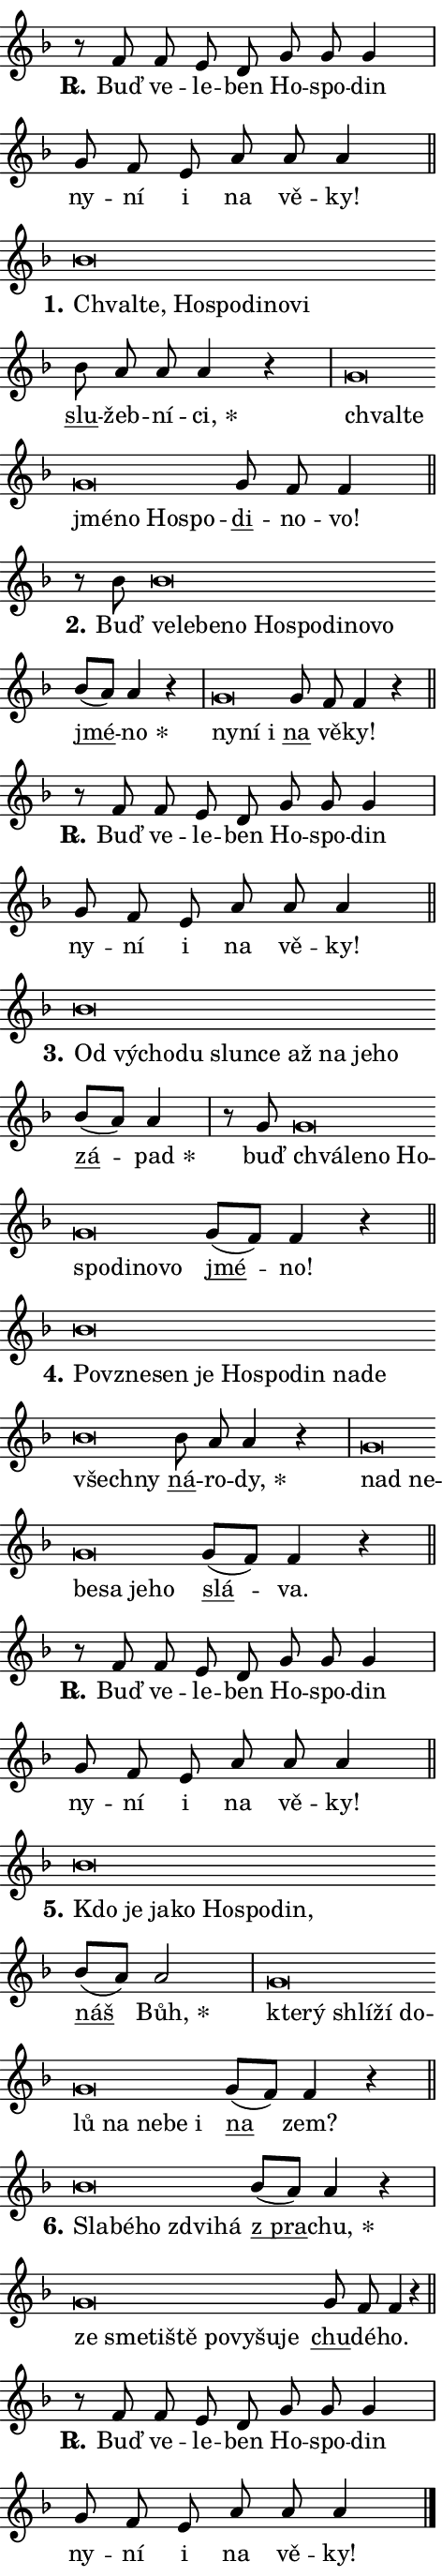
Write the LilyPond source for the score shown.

\version "2.24.0"
\header { tagline = "" }
\paper {
  indent = 0\cm
  top-margin = 0\cm
  right-margin = 0.13\cm % to fit lyric hyphens
  bottom-margin = 0\cm
  left-margin = 0\cm
  paper-width = 8\cm
  page-breaking = #ly:one-page-breaking
  system-system-spacing.basic-distance = #11
  score-system-spacing.basic-distance = #11
  ragged-last = ##f
}


%% Author: Thomas Morley
%% https://lists.gnu.org/archive/html/lilypond-user/2020-05/msg00002.html
#(define (line-position grob)
"Returns position of @var[grob} in current system:
   @code{'start}, if at first time-step
   @code{'end}, if at last time-step
   @code{'middle} otherwise
"
  (let* ((col (ly:item-get-column grob))
         (ln (ly:grob-object col 'left-neighbor))
         (rn (ly:grob-object col 'right-neighbor))
         (col-to-check-left (if (ly:grob? ln) ln col))
         (col-to-check-right (if (ly:grob? rn) rn col))
         (break-dir-left
           (and
             (ly:grob-property col-to-check-left 'non-musical #f)
             (ly:item-break-dir col-to-check-left)))
         (break-dir-right
           (and
             (ly:grob-property col-to-check-right 'non-musical #f)
             (ly:item-break-dir col-to-check-right))))
        (cond ((eqv? 1 break-dir-left) 'start)
              ((eqv? -1 break-dir-right) 'end)
              (else 'middle))))

#(define (tranparent-at-line-position vctor)
  (lambda (grob)
  "Relying on @code{line-position} select the relevant enry from @var{vctor}.
Used to determine transparency,"
    (case (line-position grob)
      ((end) (not (vector-ref vctor 0)))
      ((middle) (not (vector-ref vctor 1)))
      ((start) (not (vector-ref vctor 2))))))

noteHeadBreakVisibility =
#(define-music-function (break-visibility)(vector?)
"Makes @code{NoteHead}s transparent relying on @var{break-visibility}"
#{
  \override NoteHead.transparent =
    #(tranparent-at-line-position break-visibility)
#})

#(define delete-ledgers-for-transparent-note-heads
  (lambda (grob)
    "Reads whether a @code{NoteHead} is transparent.
If so this @code{NoteHead} is removed from @code{'note-heads} from
@var{grob}, which is supposed to be @code{LedgerLineSpanner}.
As a result ledgers are not printed for this @code{NoteHead}"
    (let* ((nhds-array (ly:grob-object grob 'note-heads))
           (nhds-list
             (if (ly:grob-array? nhds-array)
                 (ly:grob-array->list nhds-array)
                 '()))
           ;; Relies on the transparent-property being done before
           ;; Staff.LedgerLineSpanner.after-line-breaking is executed.
           ;; This is fragile ...
           (to-keep
             (remove
               (lambda (nhd)
                 (ly:grob-property nhd 'transparent #f))
               nhds-list)))
      ;; TODO find a better method to iterate over grob-arrays, similiar
      ;; to filter/remove etc for lists
      ;; For now rebuilt from scratch
      (set! (ly:grob-object grob 'note-heads)  '())
      (for-each
        (lambda (nhd)
          (ly:pointer-group-interface::add-grob grob 'note-heads nhd))
        to-keep))))

squashNotes = {
  \override NoteHead.X-extent = #'(-0.2 . 0.2)
  \override NoteHead.Y-extent = #'(-0.75 . 0)
  \override NoteHead.stencil =
    #(lambda (grob)
       (let ((pos (ly:grob-property grob 'staff-position)))
         (begin
           (if (< pos -7) (display "ERROR: Lower brevis then expected\n") (display ""))
           (if (<= pos -6) ly:text-interface::print ly:note-head::print))))
}
unSquashNotes = {
  \revert NoteHead.X-extent
  \revert NoteHead.Y-extent
  \revert NoteHead.stencil
}

hideNotes = \noteHeadBreakVisibility #begin-of-line-visible
unHideNotes = \noteHeadBreakVisibility #all-visible

% work-around for resetting accidentals
% https://lilypond.org/doc/v2.23/Documentation/notation/displaying-rhythms#unmetered-music
cadenzaMeasure = {
  \cadenzaOff
  \partial 1024 s1024
  \cadenzaOn
}

#(define-markup-command (accent layout props text) (markup?)
  "Underline accented syllable"
  (interpret-markup layout props
    #{\markup \override #'(offset . 4.3) \underline { #text }#}))

responsum = \markup \concat {
  "R" \hspace #-1.05 \path #0.1 #'((moveto 0 0.07) (lineto 0.9 0.8)) \hspace #0.05 "."
}

spaceSize = #0.6828661417322834 % exact space size for TeX Gyre Schola

\layout {
  \context {
    \Staff
    \remove "Time_signature_engraver"
    \override LedgerLineSpanner.after-line-breaking = #delete-ledgers-for-transparent-note-heads
  }
  \context {
    \Lyrics {
      \override LyricSpace.minimum-distance = \spaceSize
      \override LyricText.font-name = #"TeX Gyre Schola"
      \override LyricText.font-size = 1
      \override StanzaNumber.font-name = #"TeX Gyre Schola Bold"
      \override StanzaNumber.font-size = 1
    }
  }
  \context {
    \Score 
    \override NoteHead.text =
      #(lambda (grob) 
        (let ((pos (ly:grob-property grob 'staff-position)))
          #{\markup {
            \combine
              \halign #-0.55 \raise #(if (= pos -6) 0 0.5) \override #'(thickness . 2) \draw-line #'(3.2 . 0)
              \musicglyph "noteheads.sM1"
          }#}))
  }
}

% magnetic-lyrics.ily
%
%   written by
%     Jean Abou Samra <jean@abou-samra.fr>
%     Werner Lemberg <wl@gnu.org>
%
%   adapted by
%     Jiri Hon <jiri.hon@gmail.com>
%
% Version 2022-Apr-15

% https://www.mail-archive.com/lilypond-user@gnu.org/msg149350.html

#(define (Left_hyphen_pointer_engraver context)
   "Collect syllable-hyphen-syllable occurrences in lyrics and store
them in properties.  This engraver only looks to the left.  For
example, if the lyrics input is @code{foo -- bar}, it does the
following.

@itemize @bullet
@item
Set the @code{text} property of the @code{LyricHyphen} grob between
@q{foo} and @q{bar} to @code{foo}.

@item
Set the @code{left-hyphen} property of the @code{LyricText} grob with
text @q{foo} to the @code{LyricHyphen} grob between @q{foo} and
@q{bar}.
@end itemize

Use this auxiliary engraver in combination with the
@code{lyric-@/text::@/apply-@/magnetic-@/offset!} hook."
   (let ((hyphen #f)
         (text #f))
     (make-engraver
      (acknowledgers
       ((lyric-syllable-interface engraver grob source-engraver)
        (set! text grob)))
      (end-acknowledgers
       ((lyric-hyphen-interface engraver grob source-engraver)
        ;(when (not (grob::has-interface grob 'lyric-space-interface))
          (set! hyphen grob)));)
      ((stop-translation-timestep engraver)
       (when (and text hyphen)
         (ly:grob-set-object! text 'left-hyphen hyphen))
       (set! text #f)
       (set! hyphen #f)))))

#(define (lyric-text::apply-magnetic-offset! grob)
   "If the space between two syllables is less than the value in
property @code{LyricText@/.details@/.squash-threshold}, move the right
syllable to the left so that it gets concatenated with the left
syllable.

Use this function as a hook for
@code{LyricText@/.after-@/line-@/breaking} if the
@code{Left_@/hyphen_@/pointer_@/engraver} is active."
   (let ((hyphen (ly:grob-object grob 'left-hyphen #f)))
     (when hyphen
       (let ((left-text (ly:spanner-bound hyphen LEFT)))
         (when (grob::has-interface left-text 'lyric-syllable-interface)
           (let* ((common (ly:grob-common-refpoint grob left-text X))
                  (this-x-ext (ly:grob-extent grob common X))
                  (left-x-ext
                   (begin
                     ;; Trigger magnetism for left-text.
                     (ly:grob-property left-text 'after-line-breaking)
                     (ly:grob-extent left-text common X)))
                  ;; `delta` is the gap width between two syllables.
                  (delta (- (interval-start this-x-ext)
                            (interval-end left-x-ext)))
                  (details (ly:grob-property grob 'details))
                  (threshold (assoc-get 'squash-threshold details 0.2)))
             (when (< delta threshold)
               (let* (;; We have to manipulate the input text so that
                      ;; ligatures crossing syllable boundaries are not
                      ;; disabled.  For languages based on the Latin
                      ;; script this is essentially a beautification.
                      ;; However, for non-Western scripts it can be a
                      ;; necessity.
                      (lt (ly:grob-property left-text 'text))
                      (rt (ly:grob-property grob 'text))
                      (is-space (grob::has-interface hyphen 'lyric-space-interface))
                      (space (if is-space " " ""))
                      (extra-delta (if is-space spaceSize 0))
                      ;; Append new syllable.
                      (ltrt-space (if (and (string? lt) (string? rt))
                                (string-append lt space rt)
                                (make-concat-markup (list lt space rt))))
                      ;; Right-align `ltrt` to the right side.
                      (ltrt-space-markup (grob-interpret-markup
                               grob
                               (make-translate-markup
                                (cons (interval-length this-x-ext) 0)
                                (make-right-align-markup ltrt-space)))))
                 (begin
                   ;; Don't print `left-text`.
                   (ly:grob-set-property! left-text 'stencil #f)
                   ;; Set text and stencil (which holds all collected
                   ;; syllables so far) and shift it to the left.
                   (ly:grob-set-property! grob 'text ltrt-space)
                   (ly:grob-set-property! grob 'stencil ltrt-space-markup)
                   (ly:grob-translate-axis! grob (- (- delta extra-delta)) X))))))))))


#(define (lyric-hyphen::displace-bounds-first grob)
   ;; Make very sure this callback isn't triggered too early.
   (let ((left (ly:spanner-bound grob LEFT))
         (right (ly:spanner-bound grob RIGHT)))
     (ly:grob-property left 'after-line-breaking)
     (ly:grob-property right 'after-line-breaking)
     (ly:lyric-hyphen::print grob)))

squashThreshold = #0.4

\layout {
  \context {
    \Lyrics
    \consists #Left_hyphen_pointer_engraver
    \override LyricText.after-line-breaking =
      #lyric-text::apply-magnetic-offset!
    \override LyricHyphen.stencil = #lyric-hyphen::displace-bounds-first
    \override LyricText.details.squash-threshold = \squashThreshold
    \override LyricHyphen.minimum-distance = 0
    \override LyricHyphen.minimum-length = \squashThreshold
  }
}

squashText = \override LyricText.details.squash-threshold = 9999
unSquashText = \override LyricText.details.squash-threshold = \squashThreshold

leftText = \override LyricText.self-alignment-X = #LEFT
unLeftText = \revert LyricText.self-alignment-X

starOffset = #(lambda (grob) 
                (let ((x_offset (ly:self-alignment-interface::aligned-on-x-parent grob)))
                  (if (= x_offset 0) 0 (+ x_offset 1.2))))

star = #(define-music-function (syllable)(string?)
"Append star separator at the end of a syllable"
#{
  \once \override LyricText.X-offset = #starOffset
  \lyricmode { \markup {
    #syllable
    \override #'((font-name . "TeX Gyre Schola Bold")) \hspace #0.2 \lower #0.65 \larger "*"
  } }
#})

starAccent = #(define-music-function (syllable)(string?)
"Append star separator at the end of a syllable and make accent"
#{
  \once \override LyricText.X-offset = #starOffset
  \lyricmode { \markup {
    \accent #syllable
    \override #'((font-name . "TeX Gyre Schola Bold")) \hspace #0.2 \lower #0.65 \larger "*"
  } }
#})

breath = #(define-music-function (syllable)(string?)
"Append breathing indicator at the end of a syllable"
#{
  \lyricmode { \markup { #syllable "+" } }
#})

optionalBreath = #(define-music-function (syllable)(string?)
"Append optional breathing indicator at the end of a syllable"
#{
  \lyricmode { \markup { #syllable "(+)" } }
#})


\score {
    <<
        \new Voice = "melody" { \cadenzaOn \key f \major \relative { r8 f' f e d g g g4 \cadenzaMeasure \bar "|" g8 f e a a a4 \cadenzaMeasure \bar "||" \break } }
        \new Lyrics \lyricsto "melody" { \lyricmode { \set stanza = \responsum
Buď ve -- le -- ben Ho -- spo -- din ny -- ní i na vě -- ky! } }
    >>
    \layout {}
}

\score {
    <<
        \new Voice = "melody" { \cadenzaOn \key f \major \relative { \squashNotes bes'\breve*1/16 \hideNotes \breve*1/16 \bar "" \breve*1/16 \bar "" \breve*1/16 \bar "" \breve*1/16 \bar "" \breve*1/16 \breve*1/16 \bar "" \unHideNotes \unSquashNotes \bar "" bes8 a a a4 r \cadenzaMeasure \bar "|" \squashNotes g\breve*1/16 \hideNotes \breve*1/16 \bar "" \breve*1/16 \bar "" \breve*1/16 \bar "" \breve*1/16 \breve*1/16 \bar "" \unHideNotes \unSquashNotes \bar "" g8 f f4 \cadenzaMeasure \bar "||" \break } }
        \new Lyrics \lyricsto "melody" { \lyricmode { \set stanza = "1."
\leftText Chval -- \squashText te, Ho -- spo -- di -- no -- vi \unLeftText \unSquashText \markup \accent slu -- žeb -- ní -- \star ci, \leftText chval -- \squashText te jmé -- no Ho -- spo -- \unLeftText \unSquashText \markup \accent di -- no -- vo! } }
    >>
    \layout {}
}

\score {
    <<
        \new Voice = "melody" { \cadenzaOn \key f \major \relative { r8 bes'8 \squashNotes bes\breve*1/16 \hideNotes \breve*1/16 \bar "" \breve*1/16 \bar "" \breve*1/16 \bar "" \breve*1/16 \bar "" \breve*1/16 \bar "" \breve*1/16 \bar "" \breve*1/16 \breve*1/16 \bar "" \unHideNotes \unSquashNotes \bar "" bes8[( a)] a4 r \cadenzaMeasure \bar "|" \squashNotes g\breve*1/16 \hideNotes \breve*1/16 \breve*1/16 \bar "" \unHideNotes \unSquashNotes \bar "" g8 f f4 r \cadenzaMeasure \bar "||" \break } }
        \new Lyrics \lyricsto "melody" { \lyricmode { \set stanza = "2."
Buď \leftText ve -- \squashText le -- be -- no Ho -- spo -- di -- no -- vo \unLeftText \unSquashText \markup \accent jmé -- \star no \leftText ny -- \squashText ní i \unLeftText \unSquashText \markup \accent na vě -- ky! } }
    >>
    \layout {}
}

\score {
    <<
        \new Voice = "melody" { \cadenzaOn \key f \major \relative { r8 f' f e d g g g4 \cadenzaMeasure \bar "|" g8 f e a a a4 \cadenzaMeasure \bar "||" \break } }
        \new Lyrics \lyricsto "melody" { \lyricmode { \set stanza = \responsum
Buď ve -- le -- ben Ho -- spo -- din ny -- ní i na vě -- ky! } }
    >>
    \layout {}
}

\score {
    <<
        \new Voice = "melody" { \cadenzaOn \key f \major \relative { \squashNotes bes'\breve*1/16 \hideNotes \breve*1/16 \bar "" \breve*1/16 \bar "" \breve*1/16 \bar "" \breve*1/16 \bar "" \breve*1/16 \bar "" \breve*1/16 \bar "" \breve*1/16 \bar "" \breve*1/16 \breve*1/16 \bar "" \unHideNotes \unSquashNotes \bar "" bes8[( a)] a4 \cadenzaMeasure \bar "|" r8 g8 \squashNotes g\breve*1/16 \hideNotes \breve*1/16 \bar "" \breve*1/16 \bar "" \breve*1/16 \bar "" \breve*1/16 \bar "" \breve*1/16 \bar "" \breve*1/16 \breve*1/16 \bar "" \unHideNotes \unSquashNotes \bar "" g8[( f)] f4 r \cadenzaMeasure \bar "||" \break } }
        \new Lyrics \lyricsto "melody" { \lyricmode { \set stanza = "3."
\leftText Od \squashText vý -- cho -- du slun -- ce až na je -- ho \unLeftText \unSquashText \markup \accent zá -- \star pad buď \leftText chvá -- \squashText le -- no Ho -- spo -- di -- no -- vo \unLeftText \unSquashText \markup \accent jmé -- no! } }
    >>
    \layout {}
}

\score {
    <<
        \new Voice = "melody" { \cadenzaOn \key f \major \relative { \squashNotes bes'\breve*1/16 \hideNotes \breve*1/16 \bar "" \breve*1/16 \bar "" \breve*1/16 \bar "" \breve*1/16 \bar "" \breve*1/16 \bar "" \breve*1/16 \bar "" \breve*1/16 \bar "" \breve*1/16 \bar "" \breve*1/16 \breve*1/16 \bar "" \unHideNotes \unSquashNotes \bar "" bes8 a a4 r \cadenzaMeasure \bar "|" \squashNotes g\breve*1/16 \hideNotes \breve*1/16 \bar "" \breve*1/16 \bar "" \breve*1/16 \bar "" \breve*1/16 \breve*1/16 \bar "" \unHideNotes \unSquashNotes \bar "" g8[( f)] f4 r \cadenzaMeasure \bar "||" \break } }
        \new Lyrics \lyricsto "melody" { \lyricmode { \set stanza = "4."
\leftText Po -- \squashText vzne -- sen je Ho -- spo -- din na -- de všech -- ny \unLeftText \unSquashText \markup \accent ná -- ro -- \star dy, \leftText nad \squashText ne -- be -- sa je -- ho \unLeftText \unSquashText \markup \accent slá -- va. } }
    >>
    \layout {}
}

\score {
    <<
        \new Voice = "melody" { \cadenzaOn \key f \major \relative { r8 f' f e d g g g4 \cadenzaMeasure \bar "|" g8 f e a a a4 \cadenzaMeasure \bar "||" \break } }
        \new Lyrics \lyricsto "melody" { \lyricmode { \set stanza = \responsum
Buď ve -- le -- ben Ho -- spo -- din ny -- ní i na vě -- ky! } }
    >>
    \layout {}
}

\score {
    <<
        \new Voice = "melody" { \cadenzaOn \key f \major \relative { \squashNotes bes'\breve*1/16 \hideNotes \breve*1/16 \bar "" \breve*1/16 \bar "" \breve*1/16 \bar "" \breve*1/16 \bar "" \breve*1/16 \breve*1/16 \bar "" \unHideNotes \unSquashNotes \bar "" bes8[( a)] a2 \cadenzaMeasure \bar "|" \squashNotes g\breve*1/16 \hideNotes \breve*1/16 \bar "" \breve*1/16 \bar "" \breve*1/16 \bar "" \breve*1/16 \bar "" \breve*1/16 \bar "" \breve*1/16 \bar "" \breve*1/16 \bar "" \breve*1/16 \breve*1/16 \bar "" \unHideNotes \unSquashNotes \bar "" g8[( f)] f4 r \cadenzaMeasure \bar "||" \break } }
        \new Lyrics \lyricsto "melody" { \lyricmode { \set stanza = "5."
\leftText Kdo \squashText je ja -- ko Ho -- spo -- din, \unLeftText \unSquashText \markup \accent náš \star Bůh, \leftText kte -- \squashText rý shlí -- ží do -- lů na ne -- be i \unLeftText \unSquashText \markup \accent na zem? } }
    >>
    \layout {}
}

\score {
    <<
        \new Voice = "melody" { \cadenzaOn \key f \major \relative { \squashNotes bes'\breve*1/16 \hideNotes \breve*1/16 \bar "" \breve*1/16 \bar "" \breve*1/16 \breve*1/16 \bar "" \unHideNotes \unSquashNotes \bar "" bes8[( a)] a4 r \cadenzaMeasure \bar "|" \squashNotes g\breve*1/16 \hideNotes \breve*1/16 \bar "" \breve*1/16 \bar "" \breve*1/16 \bar "" \breve*1/16 \bar "" \breve*1/16 \bar "" \breve*1/16 \breve*1/16 \bar "" \unHideNotes \unSquashNotes \bar "" g8 f f4 r \cadenzaMeasure \bar "||" \break } }
        \new Lyrics \lyricsto "melody" { \lyricmode { \set stanza = "6."
\leftText Sla -- \squashText bé -- ho zdvi -- há \unLeftText \unSquashText \markup \accent "z pra" -- \star chu, \leftText ze \squashText sme -- ti -- ště po -- vy -- šu -- je \unLeftText \unSquashText \markup \accent chu -- dé -- ho. } }
    >>
    \layout {}
}

\score {
    <<
        \new Voice = "melody" { \cadenzaOn \key f \major \relative { r8 f' f e d g g g4 \cadenzaMeasure \bar "|" g8 f e a a a4 \cadenzaMeasure \bar "||" \break } \bar "|." }
        \new Lyrics \lyricsto "melody" { \lyricmode { \set stanza = \responsum
Buď ve -- le -- ben Ho -- spo -- din ny -- ní i na vě -- ky! } }
    >>
    \layout {}
}
